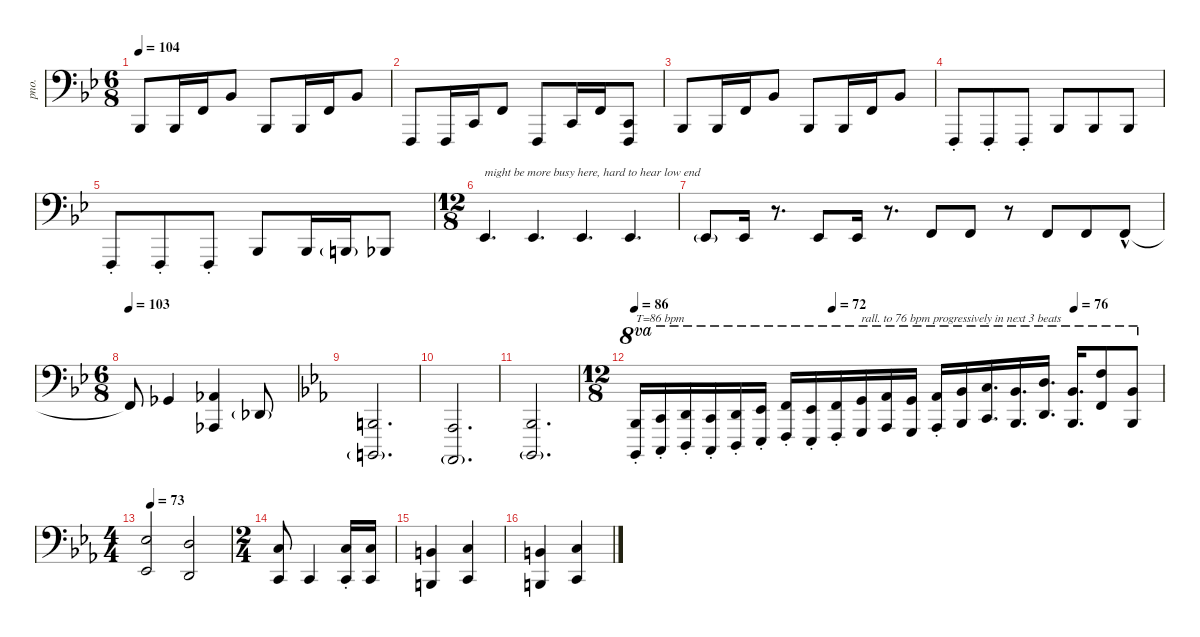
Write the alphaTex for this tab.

\defaultSystemsLayout 4
\hideDynamics
\bracketExtendMode nobrackets
\otherSystemsTrackNameOrientation horizontal
\track ("Piano Bass notes" "pno.") {instrument acousticgrandpiano}
\staff {score}
\tuning (A2 E2 B1 G1 D1 A0 E0)
\ts (6 8)
\tempo 104
\clef f4
\ks bb
3.4{acc b}.8{dy f beam Up} 3.4{acc b}.16{beam Up} 6.3{acc forcenatural}.16{beam Up} 6.2{acc b}.8{beam Up} 3.4{acc b}.8{beam Up} 3.4{acc b}.16{beam Up} 6.3{acc forcenatural}.16{beam Up} 6.2{acc b}.8{beam Up} |
3.5{acc forcenatural}.8{beam Up} 3.5{acc forcenatural}.16{beam Up} 5.4{acc forcenatural}.16{beam Up} 6.3{acc forcenatural}.8{beam Up} 3.5{acc forcenatural}.8{beam Up} 5.4{acc forcenatural}.16{beam Up} 6.3{acc forcenatural}.16{beam Up} (5.4{acc forcenatural} 3.5{acc forcenatural}).8{beam Up} |
3.4{acc b}.8{beam Up} 3.4{acc b}.16{beam Up} 6.3{acc forcenatural}.16{beam Up} 6.2{acc b}.8{beam Up} 3.4{acc b}.8{beam Up} 3.4{acc b}.16{beam Up} 6.3{acc forcenatural}.16{beam Up} 6.2{acc b}.8{beam Up} |
3.5{st acc forcenatural}.8{beam Up} 3.5{st acc forcenatural}.8{beam Up} 3.5{st acc forcenatural}.8{beam Up} 3.4{acc b}.8{beam Up} 3.4{acc b}.8{beam Up} 3.4{acc b}.8{beam Up} |
3.5{st acc forcenatural}.8{beam Up} 3.5{st acc forcenatural}.8{beam Up} 3.5{st acc forcenatural}.8{beam Up} 3.4{acc b}.8{beam Up} 3.4{acc b}.16{beam Up} 4.4{g acc forcenatural}.16{dy mf beam Up} 3.4{acc b}.8{dy f beam Up} |
\ts (12 8)
\beaming (8 3 3 3 3)
8.4{acc b}.4{d txt "might be more busy here, hard to hear low end" beam Up} 8.4{acc b}.4{d beam Up} 8.4{acc b}.4{d beam Up} 8.4{acc b}.4{d beam Up} |
8.4{g acc b}.8{dy mf beam Up} 8.4{acc b}.16{dy f beam Up} r.8{d beam Up} 8.4{acc b}.8{beam Up} 8.4{acc b}.16{beam Up} r.8{d beam Up} 10.4{acc forcenatural}.8{beam Up} 10.4{acc forcenatural}.8{beam Up} r.8{beam Up} 10.4{acc forcenatural}.8{beam Up} 10.4{acc forcenatural}.8{beam Up} 10.4{hac acc forcenatural}.8{beam Up} |
\ts (6 8)
\beaming (8 3 3)
\tempo 103
10.4{t acc forcenatural}.8{beam Up} 7.3{acc b}.4{beam Up} (9.3{acc b} 6.5{acc b}).4{beam Up} 6.4{g acc b}.8{dy mf beam Up} |
\ks eb
(4.4{acc forcenatural} 2.6{g acc forcenatural}).2{d dy f beam Up} |
(6.5{acc b} 4.7{g acc b}).2{d beam Up} |
(8.5{acc b} 6.7{g acc b}).2{d beam Up} |
\ts (12 8)
\beaming (8 3 3 3 3)
\tempo 86
\tempo (72 0.375)
\tempo (76 0.833333)
(6.2{st acc b} 3.4{st acc b}).16{ot 8va txt "T=86 bpm" beam Up} (3.1{st acc forcenatural} 1.3{st acc forcenatural}).16{ot 8va beam Up} (5.1{st acc forcenatural} 3.3{st acc forcenatural}).16{ot 8va beam Up} (3.1{st acc forcenatural} 1.3{st acc forcenatural}).16{ot 8va beam Up} (5.1{st acc forcenatural} 3.3{st acc forcenatural}).16{ot 8va beam Up} (6.1{st acc b} 4.3{st acc b}).16{ot 8va beam Up} (8.1{st acc forcenatural} 6.3{st acc forcenatural}).16{ot 8va beam Up} (6.1{st acc b} 4.3{st acc b}).16{ot 8va beam Up} (8.1{st acc forcenatural} 6.3{st acc forcenatural}).16{ot 8va beam Up} (10.1{acc forcenatural} 8.3{acc forcenatural}).16{ot 8va txt "rall. to 76 bpm progressively in next 3 beats" beam Up} (11.1{acc b} 9.3{acc b}).16{ot 8va beam Up} (10.1{acc forcenatural} 8.3{acc forcenatural}).16{ot 8va beam Up} (11.1{st acc b} 9.3{st acc b}).16{ot 8va beam Up} (13.1{acc b} 11.3{acc b}).16{ot 8va beam Up} (15.1{acc forcenatural} 13.3{acc forcenatural}).16{d ot 8va beam Up} (13.1{acc b} 11.3{acc b}).16{d ot 8va beam Up} (17.1{acc forcenatural} 15.3{acc forcenatural}).16{d ot 8va beam Up} (13.1{acc b} 15.4{acc b}).16{d ot 8va beam Up} (20.1{acc forcenatural} 18.3{acc forcenatural}).8{ot 8va beam Up} (18.2{acc b} 20.5{acc b}).8{ot 8va beam Up} |
\ts (4 4)
\beaming (8 2 2 2 2)
\tempo (73 0.0625)
(20.4{acc b} 18.6{acc b}).2{beam Up} (19.4{acc forcenatural} 17.6{acc forcenatural}).2{beam Up} |
\ts (2 4)
\beaming (8 2 2)
(17.4{acc forcenatural} 15.6{acc forcenatural}).8{beam Up} 15.6{acc forcenatural}.4{dy mf beam Up} (17.4{st acc forcenatural} 15.6{st acc forcenatural}).16{dy f beam Up} (17.4{acc forcenatural} 15.6{acc forcenatural}).16{beam Up} |
(16.4{acc forcenatural} 14.6{acc forcenatural}).4{beam Up} (17.4{acc forcenatural} 15.6{acc forcenatural}).4{beam Up} |
(16.4{acc forcenatural} 14.6{acc forcenatural}).4{beam Up} (17.4{acc forcenatural} 15.6{acc forcenatural}).4{beam Up}
